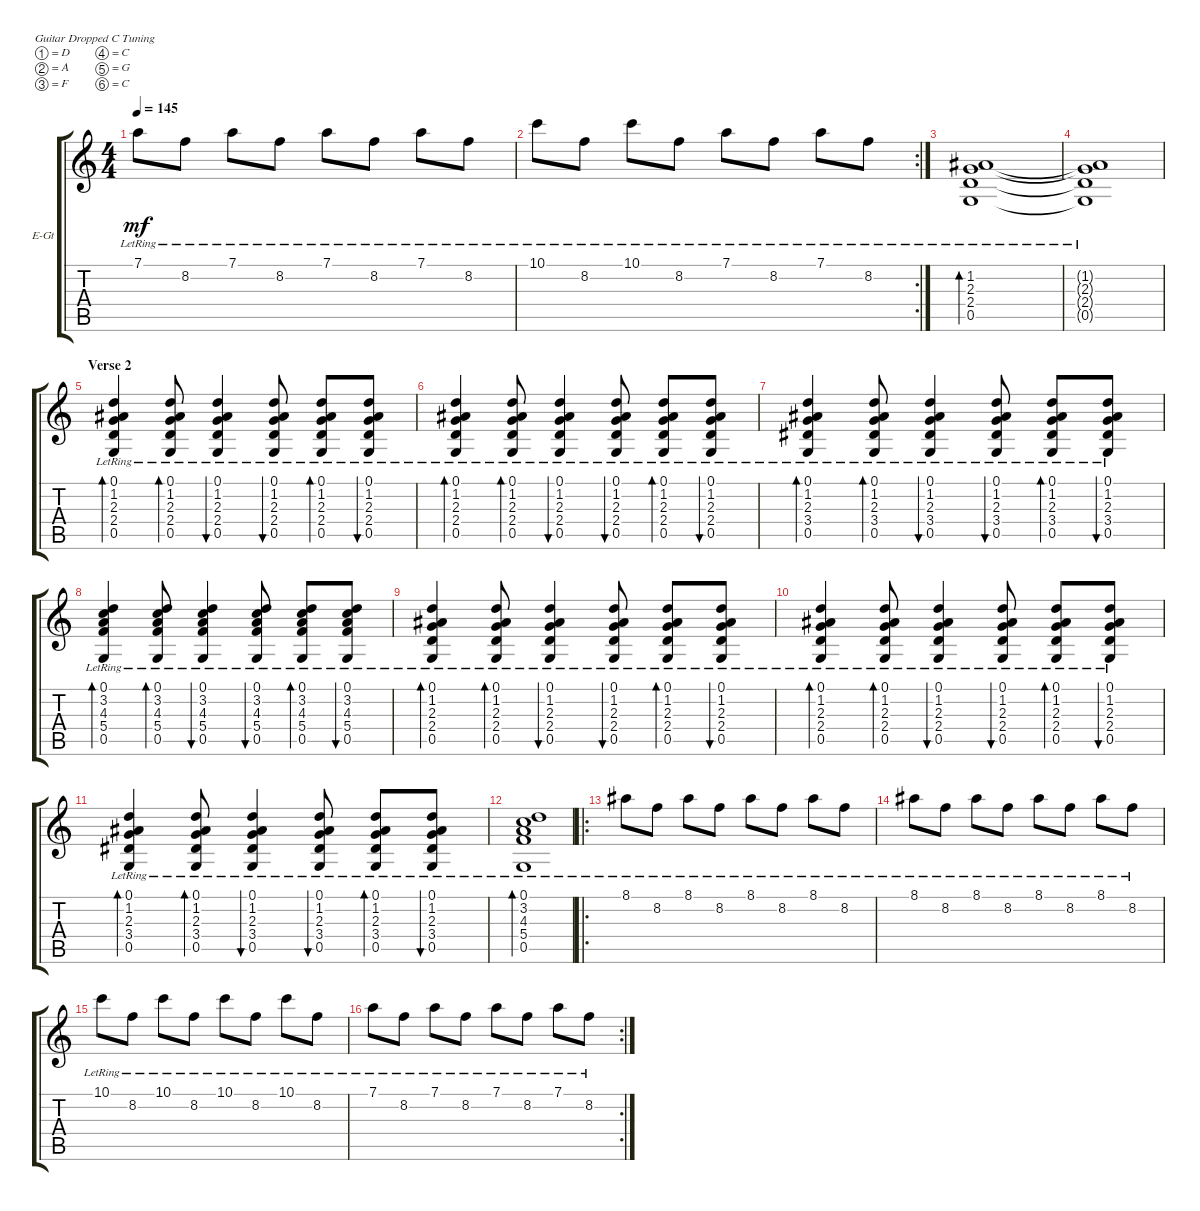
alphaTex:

\defaultSystemsLayout 4
\bracketExtendMode groupsimilarinstruments
\firstSystemTrackNameOrientation horizontal
\otherSystemsTrackNameOrientation horizontal
\track ("Padge" "E-Gt") {instrument electricguitarclean}
\staff {score tabs}
\tuning (D4 A3 F3 C3 G2 C2)
\ts (4 4)
\tempo 145
\clef g2
\scale
0.333333
\ks c
7.1{lr}.8{dy mf} 8.2{lr}.8 7.1{lr}.8 8.2{lr}.8 7.1{lr}.8 8.2{lr}.8 7.1{lr}.8 8.2{lr}.8 |
\rc 2
\scale
0.354497 10.1{lr}.8 8.2{lr}.8 10.1{lr}.8 8.2{lr}.8 7.1{lr}.8 8.2{lr}.8 7.1{lr}.8 8.2{lr}.8 |
\scale
0.322751 (1.2{lr} 2.3{lr} 2.4{lr} 0.5{lr}).1{bd 73} |
\scale
0.322751 (1.2{lr t} 2.3{lr t} 2.4{lr t} 0.5{lr t}).1 |
\section ("" "Verse 2")
\scale
0.333333 (0.5{lr} 2.4{lr} 2.3{lr} 1.2{lr} 0.1{lr}).4{bd 156} (0.5{lr} 2.4{lr} 2.3{lr} 1.2{lr} 0.1{lr}).8{bd 57} (0.1{lr} 1.2{lr} 2.3{lr} 2.4{lr} 0.5{lr}).4{bu 111} (0.5{lr} 2.4{lr} 2.3{lr} 1.2{lr} 0.1{lr}).8{bu 60} (0.1{lr} 1.2{lr} 2.3{lr} 2.4{lr} 0.5{lr}).8{bd 61} (0.5{lr} 2.4{lr} 2.3{lr} 1.2{lr} 0.1{lr}).8{bu 64} |
\scale
0.333333 (0.5{lr} 2.4{lr} 2.3{lr} 1.2{lr} 0.1{lr}).4{bd 137} (0.5{lr} 2.4{lr} 2.3{lr} 1.2{lr} 0.1{lr}).8{bd 63} (0.1{lr} 1.2{lr} 2.3{lr} 2.4{lr} 0.5{lr}).4{bu 75} (0.5{lr} 2.4{lr} 2.3{lr} 1.2{lr} 0.1{lr}).8{bu 62} (0.1{lr} 1.2{lr} 2.3{lr} 2.4{lr} 0.5{lr}).8{bd 72} (0.5{lr} 2.4{lr} 2.3{lr} 1.2{lr} 0.1{lr}).8{bu 65} |
\scale
0.333333 (0.5{lr} 2.3{lr} 1.2{lr} 0.1{lr} 3.4{lr}).4{bd 156} (0.5{lr} 3.4{lr} 2.3{lr} 1.2{lr} 0.1{lr}).8{bd 57} (0.1{lr} 1.2{lr} 2.3{lr} 3.4{lr} 0.5{lr}).4{bu 111} (0.5{lr} 3.4{lr} 2.3{lr} 1.2{lr} 0.1{lr}).8{bu 60} (0.1{lr} 1.2{lr} 2.3{lr} 3.4{lr} 0.5{lr}).8{bd 61} (0.5{lr} 3.4{lr} 2.3{lr} 1.2{lr} 0.1{lr}).8{bu 64} |
\scale
0.333333 (0.5{lr} 5.4{lr} 4.3{lr} 3.2{lr} 0.1{lr}).4{bd 137} (0.5{lr} 5.4{lr} 4.3{lr} 3.2{lr} 0.1{lr}).8{bd 63} (0.1{lr} 3.2{lr} 4.3{lr} 5.4{lr} 0.5{lr}).4{bu 75} (0.5{lr} 5.4{lr} 4.3{lr} 3.2{lr} 0.1{lr}).8{bu 62} (0.1{lr} 3.2{lr} 4.3{lr} 5.4{lr} 0.5{lr}).8{bd 72} (0.5{lr} 5.4{lr} 4.3{lr} 3.2{lr} 0.1{lr}).8{bu 65} |
\scale
0.333333 (0.5{lr} 2.4{lr} 2.3{lr} 1.2{lr} 0.1{lr}).4{bd 156} (0.5{lr} 2.4{lr} 2.3{lr} 1.2{lr} 0.1{lr}).8{bd 57} (0.1{lr} 1.2{lr} 2.3{lr} 2.4{lr} 0.5{lr}).4{bu 111} (0.5{lr} 2.4{lr} 2.3{lr} 1.2{lr} 0.1{lr}).8{bu 60} (0.1{lr} 1.2{lr} 2.3{lr} 2.4{lr} 0.5{lr}).8{bd 61} (0.5{lr} 2.4{lr} 2.3{lr} 1.2{lr} 0.1{lr}).8{bu 64} |
\scale
0.333333 (0.5{lr} 2.4{lr} 2.3{lr} 1.2{lr} 0.1{lr}).4{bd 137} (0.5{lr} 2.4{lr} 2.3{lr} 1.2{lr} 0.1{lr}).8{bd 63} (0.1{lr} 1.2{lr} 2.3{lr} 2.4{lr} 0.5{lr}).4{bu 75} (0.5{lr} 2.4{lr} 2.3{lr} 1.2{lr} 0.1{lr}).8{bu 62} (0.1{lr} 1.2{lr} 2.3{lr} 2.4{lr} 0.5{lr}).8{bd 72} (0.5{lr} 2.4{lr} 2.3{lr} 1.2{lr} 0.1{lr}).8{bu 65} |
\scale
0.312821 (0.5{lr} 2.3{lr} 1.2{lr} 0.1{lr} 3.4{lr}).4{bd 156} (0.5{lr} 3.4{lr} 2.3{lr} 1.2{lr} 0.1{lr}).8{bd 57} (0.1{lr} 1.2{lr} 2.3{lr} 3.4{lr} 0.5{lr}).4{bu 111} (0.5{lr} 3.4{lr} 2.3{lr} 1.2{lr} 0.1{lr}).8{bu 60} (0.1{lr} 1.2{lr} 2.3{lr} 3.4{lr} 0.5{lr}).8{bd 61} (0.5{lr} 3.4{lr} 2.3{lr} 1.2{lr} 0.1{lr}).8{bu 64} |
\scale
0.312821 (0.5{lr} 5.4{lr} 4.3{lr} 3.2{lr} 0.1{lr}).1{bd 237} |
\ro
\scale
0.374359 8.1{lr}.8 8.2{lr}.8 8.1{lr}.8 8.2{lr}.8 8.1{lr}.8 8.2{lr}.8 8.1{lr}.8 8.2{lr}.8 |
\scale
0.322751 8.1{lr}.8 8.2{lr}.8 8.1{lr}.8 8.2{lr}.8 8.1{lr}.8 8.2{lr}.8 8.1{lr}.8 8.2{lr}.8 |
\scale
0.322751 10.1{lr}.8 8.2{lr}.8 10.1{lr}.8 8.2{lr}.8 10.1{lr}.8 8.2{lr}.8 10.1{lr}.8 8.2{lr}.8 |
\rc 2
\scale
0.354497 7.1{lr}.8 8.2{lr}.8 7.1{lr}.8 8.2{lr}.8 7.1{lr}.8 8.2{lr}.8 7.1{lr}.8 8.2{lr}.8
